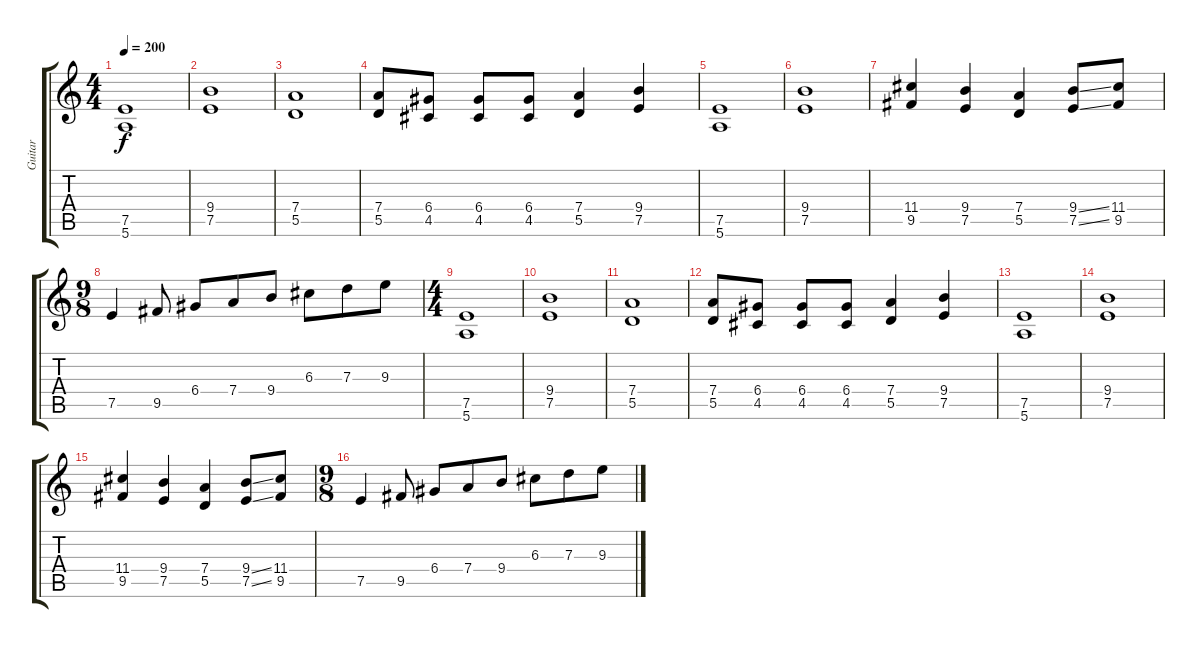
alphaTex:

\track ("Guitar" "Guitar") {instrument distortionguitar}
\staff {score tabs}
\tuning (E4 B3 G3 D3 A2 E2) {hide}
\ts (4 4)
\tempo 200
\clef g2
\ks c
(7.5 5.6).1{dy f instrument distortionguitar} |
(9.4 7.5).1 |
(7.4 5.5).1 |
(7.4 5.5).8 (6.4 4.5).8 (6.4 4.5).8 (6.4 4.5).8 (7.4 5.5).4 (9.4 7.5).4 |
(7.5 5.6).1 |
(9.4 7.5).1 |
(11.4 9.5).4 (9.4 7.5).4 (7.4 5.5).4 (9.4{ss} 7.5{ss}).8 (11.4 9.5).8 |
\ts (9 8)
7.5.4 9.5.8 6.4.8 7.4.8 9.4.8 6.3.8 7.3.8 9.3.8 |
\ts (4 4)
(7.5 5.6).1 |
(9.4 7.5).1 |
(7.4 5.5).1 |
(7.4 5.5).8 (6.4 4.5).8 (6.4 4.5).8 (6.4 4.5).8 (7.4 5.5).4 (9.4 7.5).4 |
(7.5 5.6).1 |
(9.4 7.5).1 |
(11.4 9.5).4 (9.4 7.5).4 (7.4 5.5).4 (9.4{ss} 7.5{ss}).8 (11.4 9.5).8 |
\ts (9 8)
7.5.4 9.5.8 6.4.8 7.4.8 9.4.8 6.3.8 7.3.8 9.3.8
